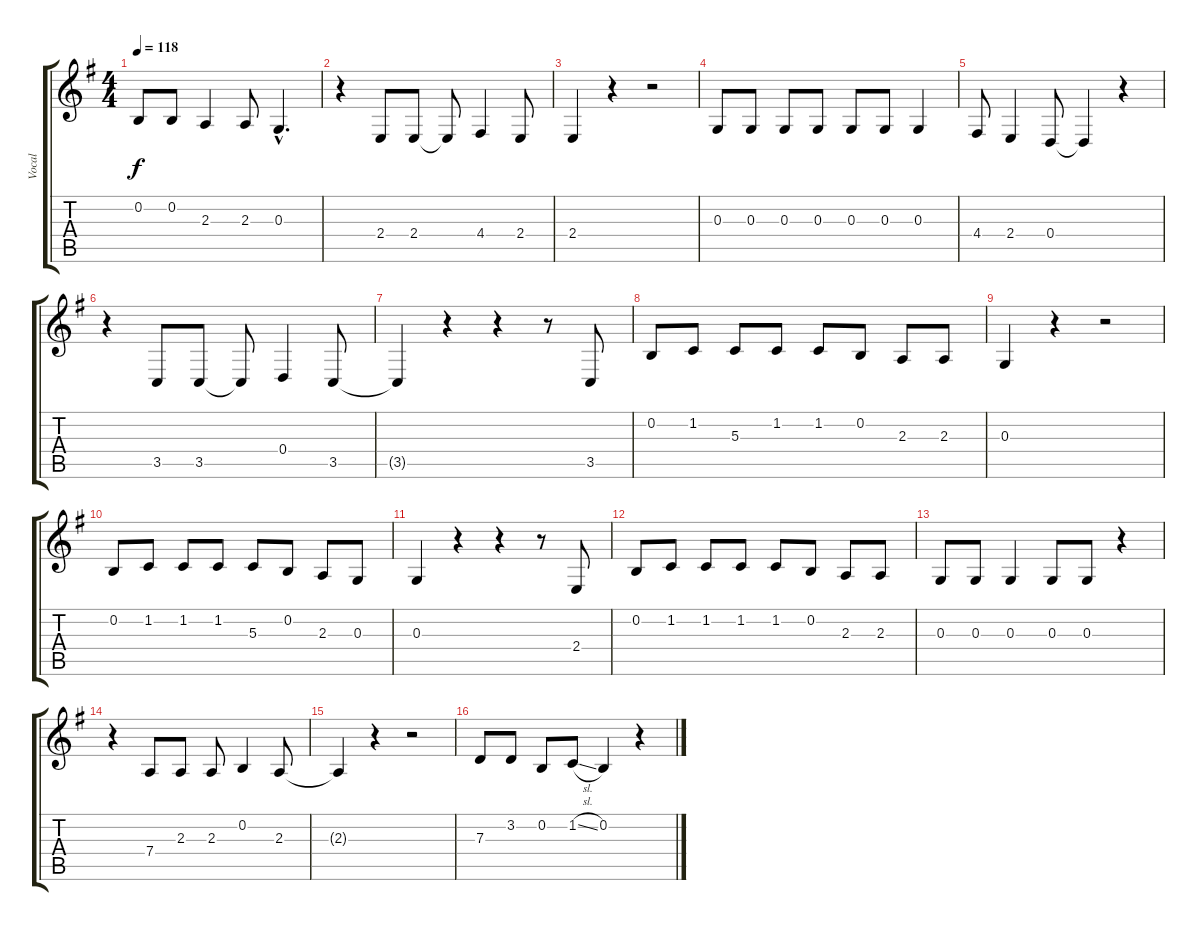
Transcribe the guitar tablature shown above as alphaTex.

\track ("Vocal" "Vocal") {instrument violin}
\staff {score tabs}
\tuning (E4 B3 G3 D3 A2 E2) {hide}
\ts (4 4)
\tempo 118
\clef g2
\ks g
0.2{t}.8{dy f} 0.2.8 2.3.4 2.3.8 0.3{hac}.4{d} |
r.4 2.4.8 2.4.8 2.4{t}.8 4.4.4 2.4.8 |
2.4.4 r.4 r.2 |
0.3.8 0.3.8 0.3.8 0.3.8 0.3.8 0.3.8 0.3.4 |
4.4.8 2.4.4 0.4.8 0.4{t}.4 r.4 |
r.4 3.5.8 3.5.8 3.5{t}.8 0.4.4 3.5.8 |
3.5{t}.4 r.4 r.4 r.8 3.5.8 |
0.2.8 1.2.8 5.3.8 1.2.8 1.2.8 0.2.8 2.3.8 2.3.8 |
0.3.4 r.4 r.2 |
0.2.8 1.2.8 1.2.8 1.2.8 5.3.8 0.2.8 2.3.8 0.3.8 |
0.3.4 r.4 r.4 r.8 2.4.8 |
0.2.8 1.2.8 1.2.8 1.2.8 1.2.8 0.2.8 2.3.8 2.3.8 |
0.3.8 0.3.8 0.3.4 0.3.8 0.3.8 r.4 |
r.4 7.4.8 2.3.8 2.3.8 0.2.4 2.3.8 |
2.3{t}.4 r.4 r.2 |
7.3.8 3.2.8 0.2.8 1.2{sl}.8 0.2.4 r.4
